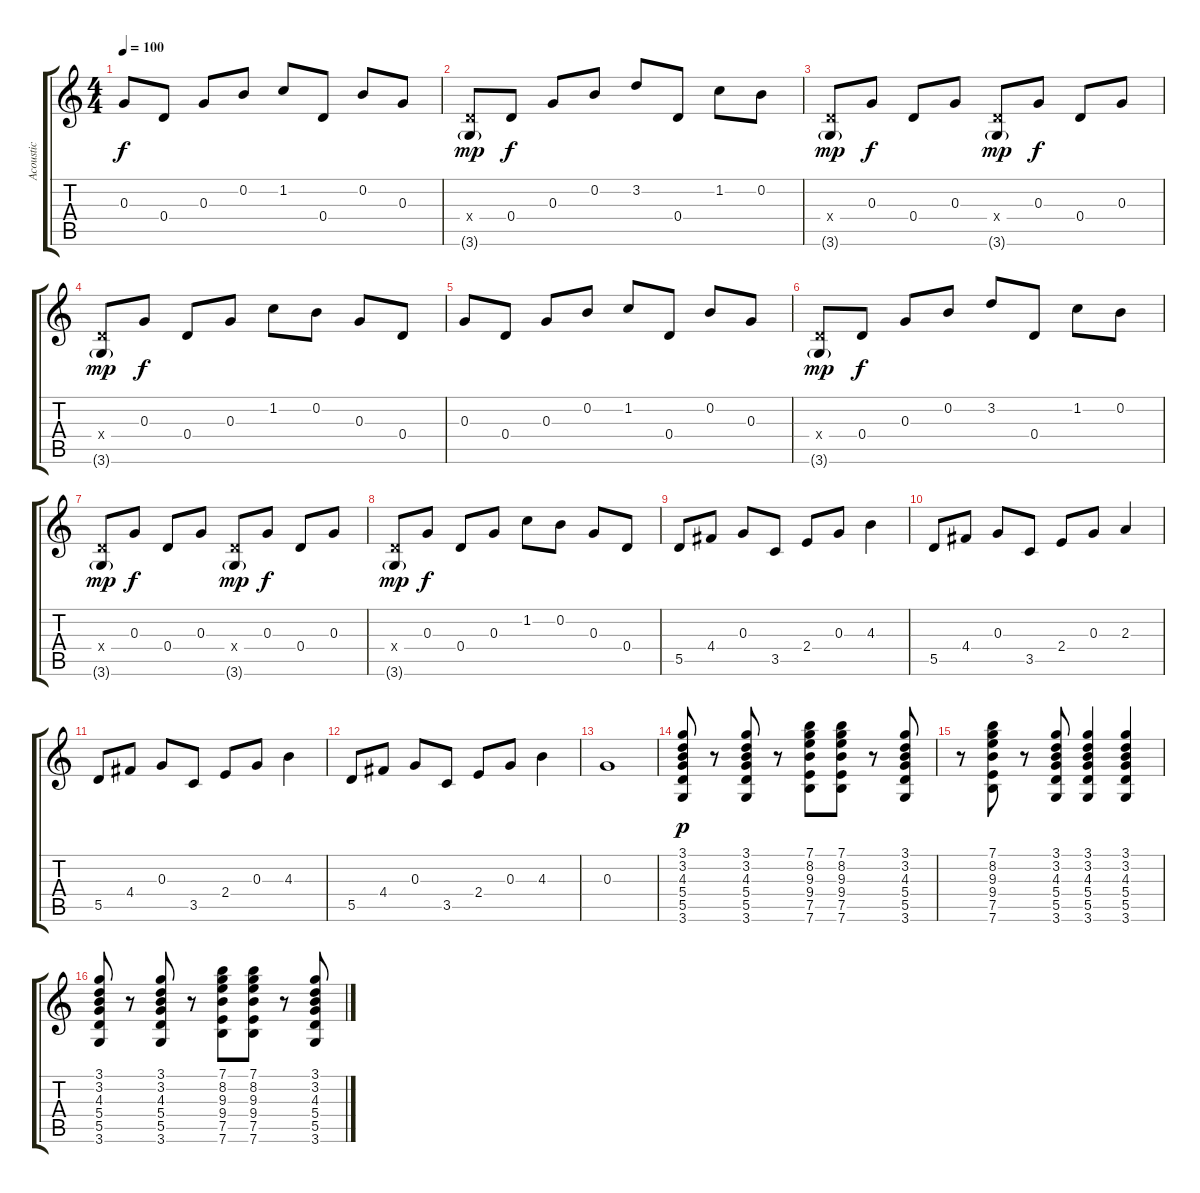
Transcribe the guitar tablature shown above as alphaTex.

\track ("Acoustic" "Acoustic") {instrument acousticguitarsteel}
\staff {score tabs}
\tuning (E4 B3 G3 D3 A2 E2) {hide}
\ts (4 4)
\tempo 100
\clef g2
\ks c
0.3.8{dy f} 0.4.8 0.3.8 0.2.8 1.2.8 0.4.8 0.2.8 0.3.8 |
(0.4{x} 3.6{g}).8{dy mp} 0.4.8{dy f} 0.3.8 0.2.8 3.2.8 0.4.8 1.2.8 0.2.8 |
(0.4{x} 3.6{g}).8{dy mp} 0.3.8{dy f} 0.4.8 0.3.8 (0.4{x} 3.6{g}).8{dy mp} 0.3.8{dy f} 0.4.8 0.3.8 |
(0.4{x} 3.6{g}).8{dy mp} 0.3.8{dy f} 0.4.8 0.3.8 1.2.8 0.2.8 0.3.8 0.4.8 |
0.3.8 0.4.8 0.3.8 0.2.8 1.2.8 0.4.8 0.2.8 0.3.8 |
(0.4{x} 3.6{g}).8{dy mp} 0.4.8{dy f} 0.3.8 0.2.8 3.2.8 0.4.8 1.2.8 0.2.8 |
(0.4{x} 3.6{g}).8{dy mp} 0.3.8{dy f} 0.4.8 0.3.8 (0.4{x} 3.6{g}).8{dy mp} 0.3.8{dy f} 0.4.8 0.3.8 |
(0.4{x} 3.6{g}).8{dy mp} 0.3.8{dy f} 0.4.8 0.3.8 1.2.8 0.2.8 0.3.8 0.4.8 |
5.5.8 4.4.8 0.3.8 3.5.8 2.4.8 0.3.8 4.3.4 |
5.5.8 4.4.8 0.3.8 3.5.8 2.4.8 0.3.8 2.3.4 |
5.5.8 4.4.8 0.3.8 3.5.8 2.4.8 0.3.8 4.3.4 |
5.5.8 4.4.8 0.3.8 3.5.8 2.4.8 0.3.8 4.3.4 |
0.3.1 |
(3.1 3.2 4.3 5.4 5.5 3.6).8{dy p} r.8 (3.1 3.2 4.3 5.4 5.5 3.6).8 r.8 (7.1 8.2 9.3 9.4 7.5 7.6).8 (7.1 8.2 9.3 9.4 7.5 7.6).8 r.8 (3.1 3.2 4.3 5.4 5.5 3.6).8 |
r.8 (7.1 8.2 9.3 9.4 7.5 7.6).8 r.8 (3.1 3.2 4.3 5.4 5.5 3.6).8 (3.1 3.2 4.3 5.4 5.5 3.6).4 (3.1 3.2 4.3 5.4 5.5 3.6).4 |
(3.1 3.2 4.3 5.4 5.5 3.6).8 r.8 (3.1 3.2 4.3 5.4 5.5 3.6).8 r.8 (7.1 8.2 9.3 9.4 7.5 7.6).8 (7.1 8.2 9.3 9.4 7.5 7.6).8 r.8 (3.1 3.2 4.3 5.4 5.5 3.6).8
